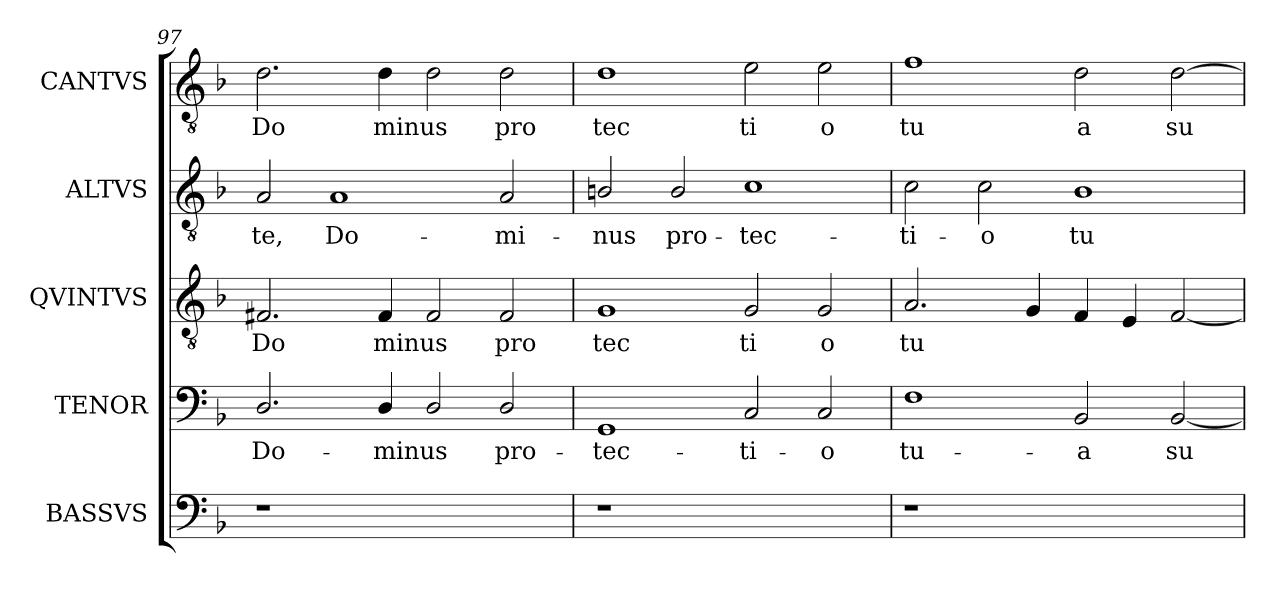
**kern	**kern	**text	**kern	**text	**kern	**text	**kern	**text
*part5	*part4	*part4	*part3	*part3	*part2	*part2	*part1	*part1
*staff5	*staff4	*staff4	*staff3	*staff3	*staff2	*staff2	*staff1	*staff1
*I"BASSVS	*I"TENOR	*	*I"QVINTVS	*	*I"ALTVS	*	*I"CANTVS	*
*clefF4	*clefF4	*	*clefGv2	*	*clefGv2	*	*clefGv2	*
*ITrd-3c-5	*ITrd-3c-5	*	*ITrd-3c-5	*	*ITrd-3c-5	*	*	*
*k[b-e-]	*k[b-e-]	*	*k[b-e-]	*	*k[b-e-]	*	*k[b-]	*
*B-:	*B-:	*	*B-:	*	*B-:	*	*F:	*
=97	=97	=97	=97	=97	=97	=97	=97	=97
!	!	!LO:LY:b:cj	!	!LO:LY:b:cj	!	!LO:LY:b:cj	!	!LO:LY:b:cj
1r	2.G/	Do-	2.Bn/	Do	2d/	te,	2.d\	Do
!	!	!	!	!	!	!LO:LY:b:cj	!	!
.	.	.	.	.	1d	Do-	.	.
!	!	!LO:LY:b:cj	!	!LO:LY:b:cj	!	!	!	!LO:LY:b:cj
.	4G/	-minus	4B/	minus	.	.	4d\	minus
!	!	!LO:LY:b:cj	!	!LO:LY:b:cj	!	!	!	!LO:LY:b:cj
1ryy	2G/	.	2B/	.	.	.	2d\	.
!	!	!LO:LY:b:cj	!	!LO:LY:b:cj	!	!LO:LY:b:cj	!	!LO:LY:b:cj
.	2G/	pro-	2B/	pro	2d/	-mi-	2d\	pro
=98	=98	=98	=98	=98	=98	=98	=98	=98
!	!	!LO:LY:b:cj	!	!LO:LY:b:cj	!	!LO:LY:b:cj	!	!LO:LY:b:cj
1r	1C	-tec-	1c	tec	2en/	-nus	1d	tec
!	!	!	!	!	!	!LO:LY:b:cj	!	!
.	.	.	.	.	2e/	pro-	.	.
!	!	!LO:LY:b:cj	!	!LO:LY:b:cj	!	!LO:LY:b:cj	!	!LO:LY:b:cj
1ryy	2F/	-ti-	2c/	ti	1f	-tec-	2e\	ti
!	!	!LO:LY:b:cj	!	!LO:LY:b:cj	!	!	!	!LO:LY:b:cj
.	2F/	-o	2c/	o	.	.	2e\	o
=99	=99	=99	=99	=99	=99	=99	=99	=99
!	!	!LO:LY:b:cj	!	!LO:LY:b:cj	!	!LO:LY:b:cj	!	!LO:LY:b:cj
1r	1B-	tu-	2.d/	tu	2f\	-ti-	1f	tu
!	!	!	!	!	!	!LO:LY:b:cj	!	!
.	.	.	.	.	2f\	-o	.	.
!	!	!	!	!LO:LY:b:cj	!	!	!	!
.	.	.	4c/	.	.	.	.	.
!	!	!LO:LY:b:cj	!	!LO:LY:b:cj	!	!LO:LY:b:cj	!	!LO:LY:b:cj
1ryy	2E-/	-a	4B-/	.	1e-	tu-	2d\	a
!	!	!	!	!LO:LY:b:cj	!	!	!	!
.	.	.	4A/	.	.	.	.	.
!	!	!LO:LY:b:cj	!	!LO:LY:b:cj	!	!	!	!LO:LY:b:cj
.	[<2E-/	su-	[<2B-/	.	.	.	[>2d\	su
=	=	=	=	=	=	=	=	=
*-	*-	*-	*-	*-	*-	*-	*-	*-
